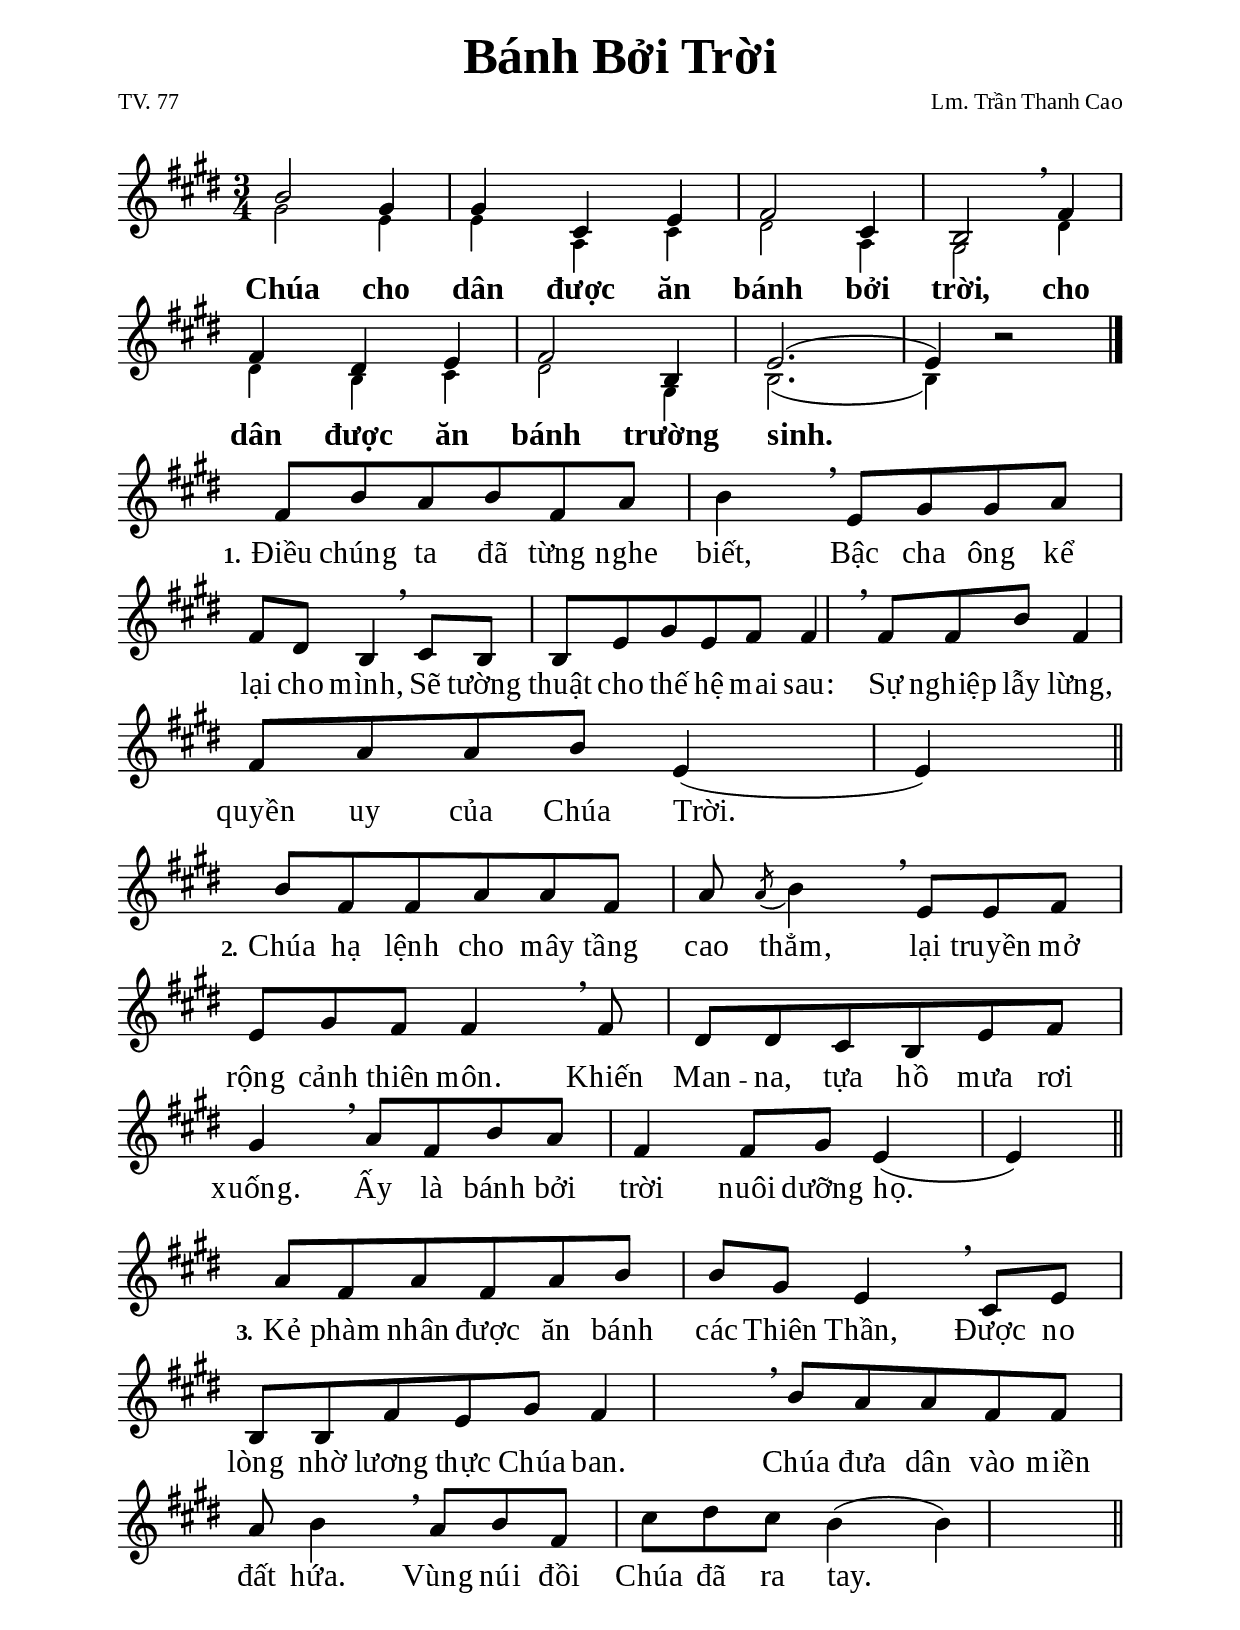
% Cài đặt chung
\version "2.20.0"
\include "english.ly"

\header {
  title = \markup { \fontsize #3 "Bánh Bởi Trời" }
  poet = "TV. 77"
  composer = "Lm. Trần Thanh Cao"
  arranger = " "
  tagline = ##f
}

\paper {
  #(set-paper-size "a4")
  top-margin = 15\mm
  bottom-margin = 15\mm
  left-margin = 20\mm
  right-margin = 20\mm
  indent = #0
  #(define fonts
    (make-pango-font-tree
      "Liberation Serif"
      "Liberation Serif"
      "Liberation Serif"
      (/ 20 20)))
  page-count = #1
}

% Nhạc điệp khúc
nhacDiepKhucSop = \relative c'' {
  \override Lyrics.LyricSpace.minimum-distance = #4.0
  \override Score.BarNumber.break-visibility = ##(#f #f #f)
  b2 gs4 |
  gs cs, e |
  fs2 cs4 |
  b2 \breathe fs'4 |
  fs ds e |
  fs2 b,4 |
  e2. ( |
  e4) r2 \bar "|."
}

nhacDiepKhucBass = \relative c'' {
  \override Lyrics.LyricSpace.minimum-distance = #4.0
  \override Score.BarNumber.break-visibility = ##(#f #f #f)
  \override NoteHead.font-size = #-2
  gs2 e4 |
  e a, cs |
  ds2 a4 |
  gs2 ds'4 |
  ds b cs |
  ds2 gs,4 |
  b2. ( |
  b4) r2
}

% Nhạc phiên khúc
nhacPhienKhucMot = \relative c' {
  \set Score.barAlways = ##t
  \set Score.defaultBarType = ""
  \override Score.BarNumber.break-visibility = ##(#f #f #f)
  fs8 b a b fs a b4 \breathe
  e,8 gs gs a fs ds b4 \breathe
  cs8 b b e gs e fs fs4 \breathe
  fs8 fs b fs4 fs8 a a b e,4 (e) \bar "||"
}

nhacPhienKhucHai = \relative c'' {
  \set Score.barAlways = ##t
  \set Score.defaultBarType = ""
  \override Score.BarNumber.break-visibility = ##(#f #f #f)
  b8 fs fs a a fs a \acciaccatura a8 b4 \breathe
  e,8 e fs e gs fs fs4 \breathe
  fs8 ds ds cs b e fs gs4 \breathe
  a8 fs b a fs4 fs8 gs e4 (e) \bar "||"
}

nhacPhienKhucBa = \relative c'' {
  \set Score.barAlways = ##t
  \set Score.defaultBarType = ""
  \override Score.BarNumber.break-visibility = ##(#f #f #f)
  a8 fs a fs a b b gs e4 \breathe
  cs8 e b b fs' e gs fs4 \breathe
  b8 a a fs fs a b4 \breathe
  a8 b fs cs' ds cs b4 (b) \bar "||"
}

% Lời điệp khúc
loiDiepKhuc = \lyricmode {
  \override Lyrics.LyricText.font-series = #'bold
  Chúa cho dân được ăn bánh bởi trời,
  cho dân được ăn bánh trường sinh.
}

% Lời phiên khúc
loiPhienKhucMot = \lyricmode {
  \set stanza = #"1."
  Điều chúng ta đã từng nghe biết,
  Bậc cha ông kể lại cho mình,
  Sẽ tường thuật cho thế hệ mai sau:
  Sự nghiệp lẫy lừng, quyền uy của Chúa Trời.
}

loiPhienKhucHai = \lyricmode {
  \set stanza = #"2."
  Chúa hạ lệnh cho mây tầng cao thẳm,
  lại truyền mở rộng cảnh thiên môn.
  Khiến Man -- na, tựa hồ mưa rơi xuống.
  Ấy là bánh bởi trời nuôi dưỡng họ.
}

loiPhienKhucBa = \lyricmode {
  \set stanza = #"3."
  Kẻ phàm nhân được ăn bánh các Thiên Thần,
  Được no lòng nhờ lương thực Chúa ban.
  Chúa đưa dân vào miền đất hứa.
  Vùng núi đồi Chúa đã ra tay.
}


% Dàn trang
\score {
  \new ChoirStaff <<
    \new Staff = diepKhuc \with {
        \consists "Merge_rests_engraver"
        \magnifyStaff #(magstep +1)
      }
      <<
      \new Voice = beSop {
        \voiceOne \key e \major \time 3/4 \nhacDiepKhucSop
      }
      \new Voice = beBas {
        \voiceTwo \key e \major \time 3/4 \nhacDiepKhucBass
      }
    >>
    \new Lyrics \lyricsto beSop \loiDiepKhuc
  >>
  \layout {
    \override Lyrics.LyricText.font-series = #'bold
    \override Lyrics.LyricText.font-size = #+3
    \override Lyrics.LyricSpace.minimum-distance = #2.0
    \override Score.BarNumber.break-visibility = ##(#f #f #f)
  }
}

\score {
  \new ChoirStaff <<
    \new Staff = phienKhuc \with {
        \magnifyStaff #(magstep +1)
      }
      <<
      \new Voice = beSop {
        \key e \major \time 3/4 \nhacPhienKhucMot
      }
    >>
    \new Lyrics \lyricsto beSop \loiPhienKhucMot
  >>
  \layout {
    \override Staff.TimeSignature.transparent = ##t
    \override Lyrics.LyricText.font-size = #+3
    \override Lyrics.LyricSpace.minimum-distance = #0.5
    \override Score.BarNumber.break-visibility = ##(#f #f #f)
    \set Score.barAlways = ##t
    \set Score.defaultBarType = ""
  } 
}

\score {
  \new ChoirStaff <<
    \new Staff = phienKhuc \with {
        \magnifyStaff #(magstep +1)
      }
      <<
      \new Voice = beSop {
        \key e \major \time 3/4 \nhacPhienKhucHai
      }
    >>
    \new Lyrics \lyricsto beSop \loiPhienKhucHai
  >>
  \layout {
    \override Staff.TimeSignature.transparent = ##t
    \override Lyrics.LyricText.font-size = #+3
    \override Lyrics.LyricSpace.minimum-distance = #0.5
    \override Score.BarNumber.break-visibility = ##(#f #f #f)
    \set Score.barAlways = ##t
    \set Score.defaultBarType = ""
  } 
}

\score {
  \new ChoirStaff <<
    \new Staff = phienKhuc \with {
        \magnifyStaff #(magstep +1)
      }
      <<
      \new Voice = beSop {
        \key e \major \time 3/4 \nhacPhienKhucBa
      }
    >>
    \new Lyrics \lyricsto beSop \loiPhienKhucBa
  >>
  \layout {
    \override Staff.TimeSignature.transparent = ##t
    \override Lyrics.LyricText.font-size = #+3
    \override Lyrics.LyricSpace.minimum-distance = #0.5
    \override Score.BarNumber.break-visibility = ##(#f #f #f)
    \set Score.barAlways = ##t
    \set Score.defaultBarType = ""
  } 
}
